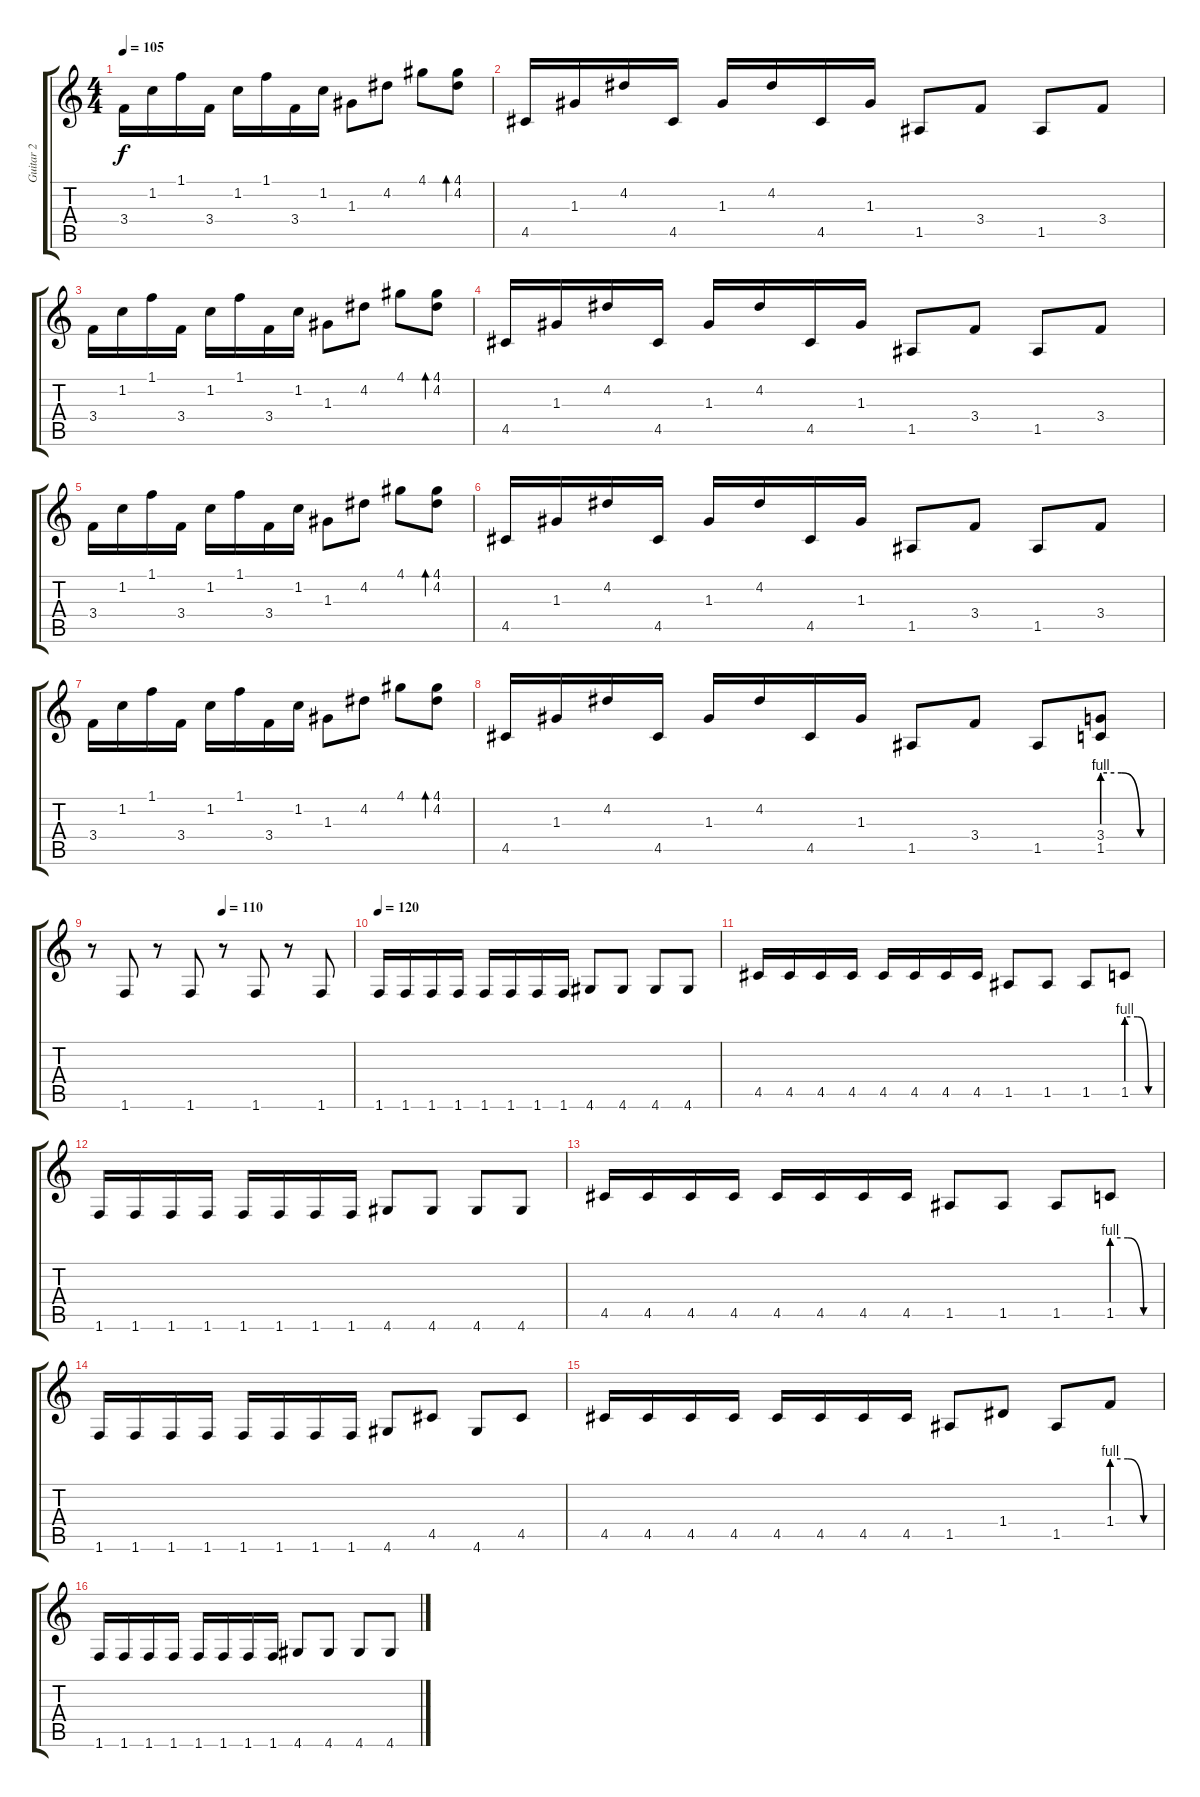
\track ("Guitar 2" "Guitar 2") {instrument distortionguitar}
\staff {score tabs}
\tuning (E4 B3 G3 D3 A2 E2) {hide}
\ts (4 4)
\tempo 105
\clef g2
\ks c
3.4.16{dy f balance 16 instrument acousticguitarsteel} 1.2.16 1.1.16 3.4.16 1.2.16 1.1.16 3.4.16 1.2.16 1.3.8 4.2.8 4.1.8 (4.1 4.2).8{bd 60} |
4.5.16 1.3.16 4.2.16 4.5.16 1.3.16 4.2.16 4.5.16 1.3.16 1.5.8 3.4.8 1.5.8 3.4.8 |
3.4.16 1.2.16 1.1.16 3.4.16 1.2.16 1.1.16 3.4.16 1.2.16 1.3.8 4.2.8 4.1.8 (4.1 4.2).8{bd 60} |
4.5.16 1.3.16 4.2.16 4.5.16 1.3.16 4.2.16 4.5.16 1.3.16 1.5.8 3.4.8 1.5.8 3.4.8 |
3.4.16{balance 11} 1.2.16 1.1.16 3.4.16 1.2.16 1.1.16 3.4.16 1.2.16 1.3.8 4.2.8 4.1.8 (4.1 4.2).8{bd 60} |
4.5.16 1.3.16 4.2.16 4.5.16 1.3.16 4.2.16 4.5.16 1.3.16 1.5.8 3.4.8 1.5.8 3.4.8 |
3.4.16 1.2.16 1.1.16 3.4.16 1.2.16 1.1.16 3.4.16 1.2.16 1.3.8 4.2.8 4.1.8 (4.1 4.2).8{bd 60} |
4.5.16 1.3.16 4.2.16 4.5.16 1.3.16 4.2.16 4.5.16 1.3.16 1.5.8 3.4.8 1.5.8 (3.4{be (custom 0 4 20 4 40 0 60 0)} 1.5{be (custom 0 4 20 4 40 0 60 0)}).8 |
\tempo (110 0.5)
r.8{balance 0 instrument electricguitarmuted} 1.6.8 r.8 1.6.8 r.8 1.6.8 r.8 1.6.8 |
\tempo 120
1.6.16{balance 0 instrument overdrivenguitar} 1.6.16 1.6.16 1.6.16 1.6.16 1.6.16 1.6.16 1.6.16 4.6.8 4.6.8 4.6.8 4.6.8 |
4.5.16 4.5.16 4.5.16 4.5.16 4.5.16 4.5.16 4.5.16 4.5.16 1.5.8 1.5.8 1.5.8 1.5{be (custom 0 4 20 4 40 0 60 0)}.8 |
1.6.16 1.6.16 1.6.16 1.6.16 1.6.16 1.6.16 1.6.16 1.6.16 4.6.8 4.6.8 4.6.8 4.6.8 |
4.5.16 4.5.16 4.5.16 4.5.16 4.5.16 4.5.16 4.5.16 4.5.16 1.5.8 1.5.8 1.5.8 1.5{be (custom 0 4 20 4 40 0 60 0)}.8 |
1.6.16 1.6.16 1.6.16 1.6.16 1.6.16 1.6.16 1.6.16 1.6.16 4.6.8 4.5.8 4.6.8 4.5.8 |
4.5.16 4.5.16 4.5.16 4.5.16 4.5.16 4.5.16 4.5.16 4.5.16 1.5.8 1.4.8 1.5.8 1.4{be (custom 0 4 20 4 40 0 60 0)}.8 |
1.6.16 1.6.16 1.6.16 1.6.16 1.6.16 1.6.16 1.6.16 1.6.16 4.6.8 4.6.8 4.6.8 4.6.8
